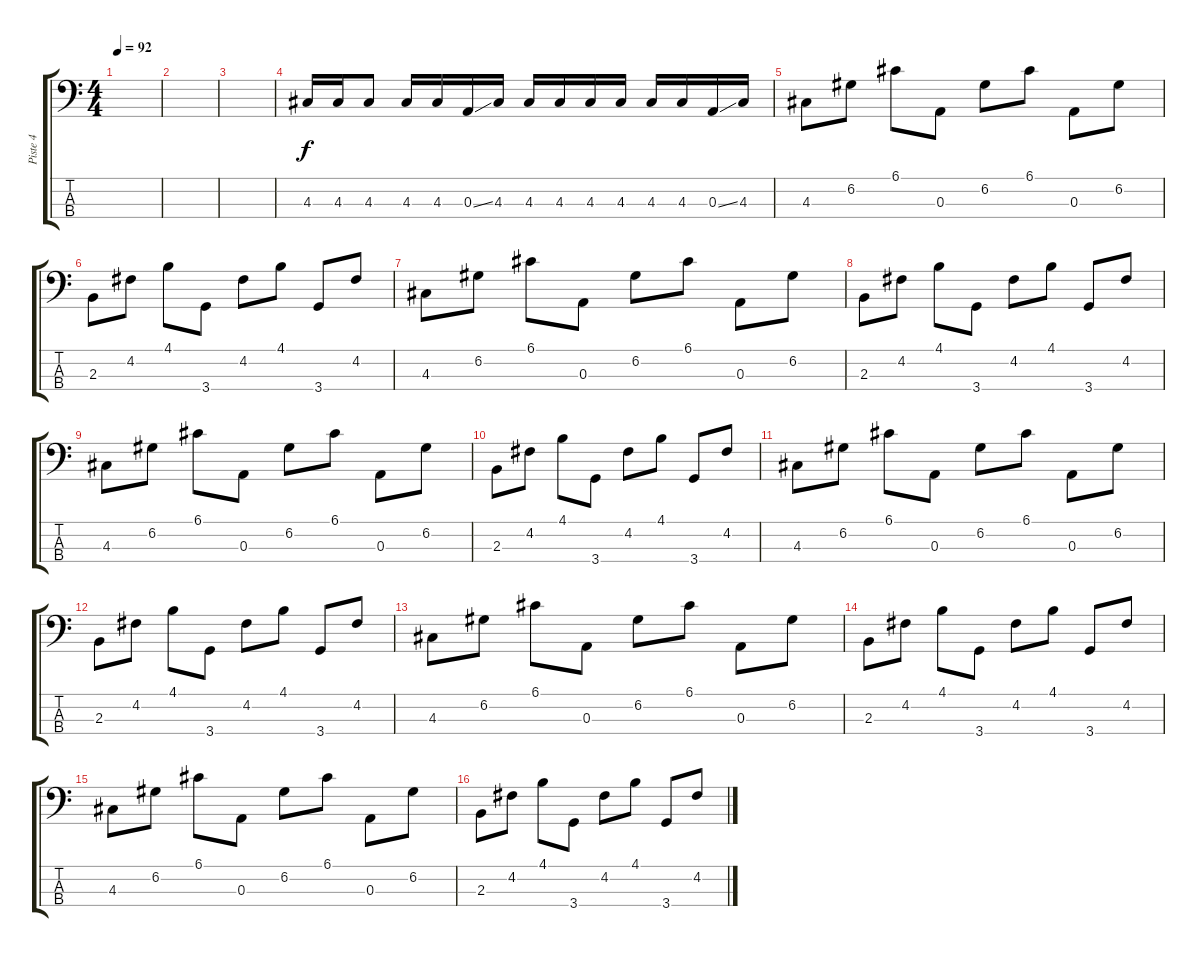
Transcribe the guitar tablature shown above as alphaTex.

\track ("Piste 4" "Piste 4") {instrument electricbassfinger}
\staff {score tabs}
\tuning (G2 D2 A1 E1) {hide}
\ts (4 4)
\tempo 92
\clef f4
\ks c
|
|
|
4.3.16 4.3.16 4.3.8 4.3.16 4.3.16 0.3{ss}.16 4.3.16 4.3.16 4.3.16 4.3.16 4.3.16 4.3.16 4.3.16 0.3{ss}.16 4.3.16 |
4.3.8 6.2.8 6.1.8 0.3.8 6.2.8 6.1.8 0.3.8 6.2.8 |
2.3.8 4.2.8 4.1.8 3.4.8 4.2.8 4.1.8 3.4.8 4.2.8 |
4.3.8 6.2.8 6.1.8 0.3.8 6.2.8 6.1.8 0.3.8 6.2.8 |
2.3.8 4.2.8 4.1.8 3.4.8 4.2.8 4.1.8 3.4.8 4.2.8 |
4.3.8 6.2.8 6.1.8 0.3.8 6.2.8 6.1.8 0.3.8 6.2.8 |
2.3.8 4.2.8 4.1.8 3.4.8 4.2.8 4.1.8 3.4.8 4.2.8 |
4.3.8 6.2.8 6.1.8 0.3.8 6.2.8 6.1.8 0.3.8 6.2.8 |
2.3.8 4.2.8 4.1.8 3.4.8 4.2.8 4.1.8 3.4.8 4.2.8 |
4.3.8 6.2.8 6.1.8 0.3.8 6.2.8 6.1.8 0.3.8 6.2.8 |
2.3.8 4.2.8 4.1.8 3.4.8 4.2.8 4.1.8 3.4.8 4.2.8 |
4.3.8 6.2.8 6.1.8 0.3.8 6.2.8 6.1.8 0.3.8 6.2.8 |
2.3.8 4.2.8 4.1.8 3.4.8 4.2.8 4.1.8 3.4.8 4.2.8
